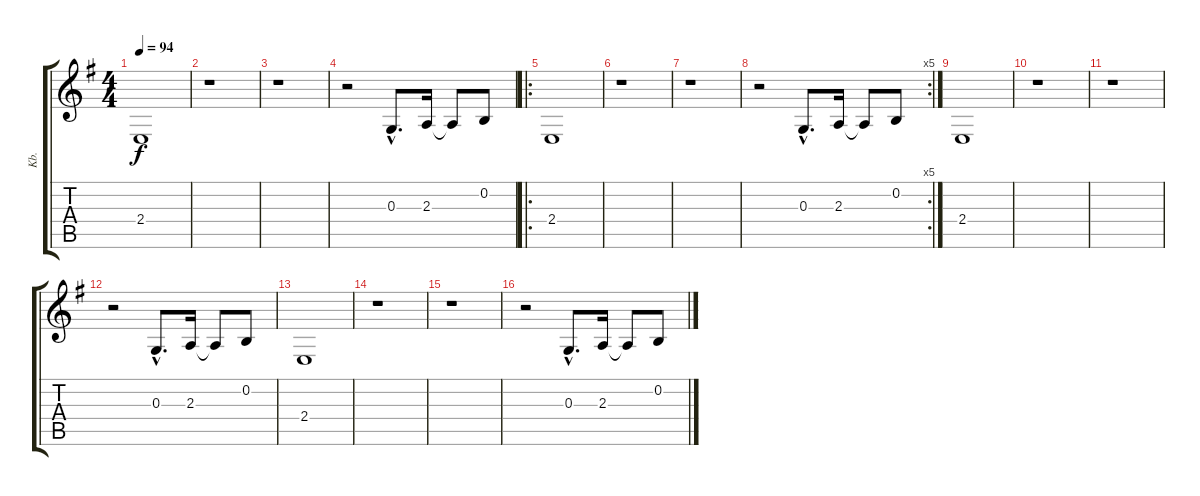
\track ("Kb." "Kb.") {instrument electricgrandpiano}
\staff {score tabs}
\tuning (E4 B3 G3 D3 A2 E2) {hide}
\ts (4 4)
\tempo 94
\clef g2
\ks g
2.4.1{dy f volume 10 instrument electricgrandpiano} |
r.1 |
r.1 |
r.2 0.3{hac}.8{d} 2.3.16 2.3{t}.8 0.2.8 |
\ro
2.4.1 |
r.1 |
r.1 |
\rc 5
r.2 0.3{hac}.8{d} 2.3.16 2.3{t}.8 0.2.8 |
2.4.1 |
r.1 |
r.1 |
r.2 0.3{hac}.8{d} 2.3.16 2.3{t}.8 0.2.8 |
2.4.1 |
r.1 |
r.1 |
r.2 0.3{hac}.8{d} 2.3.16 2.3{t}.8 0.2.8
